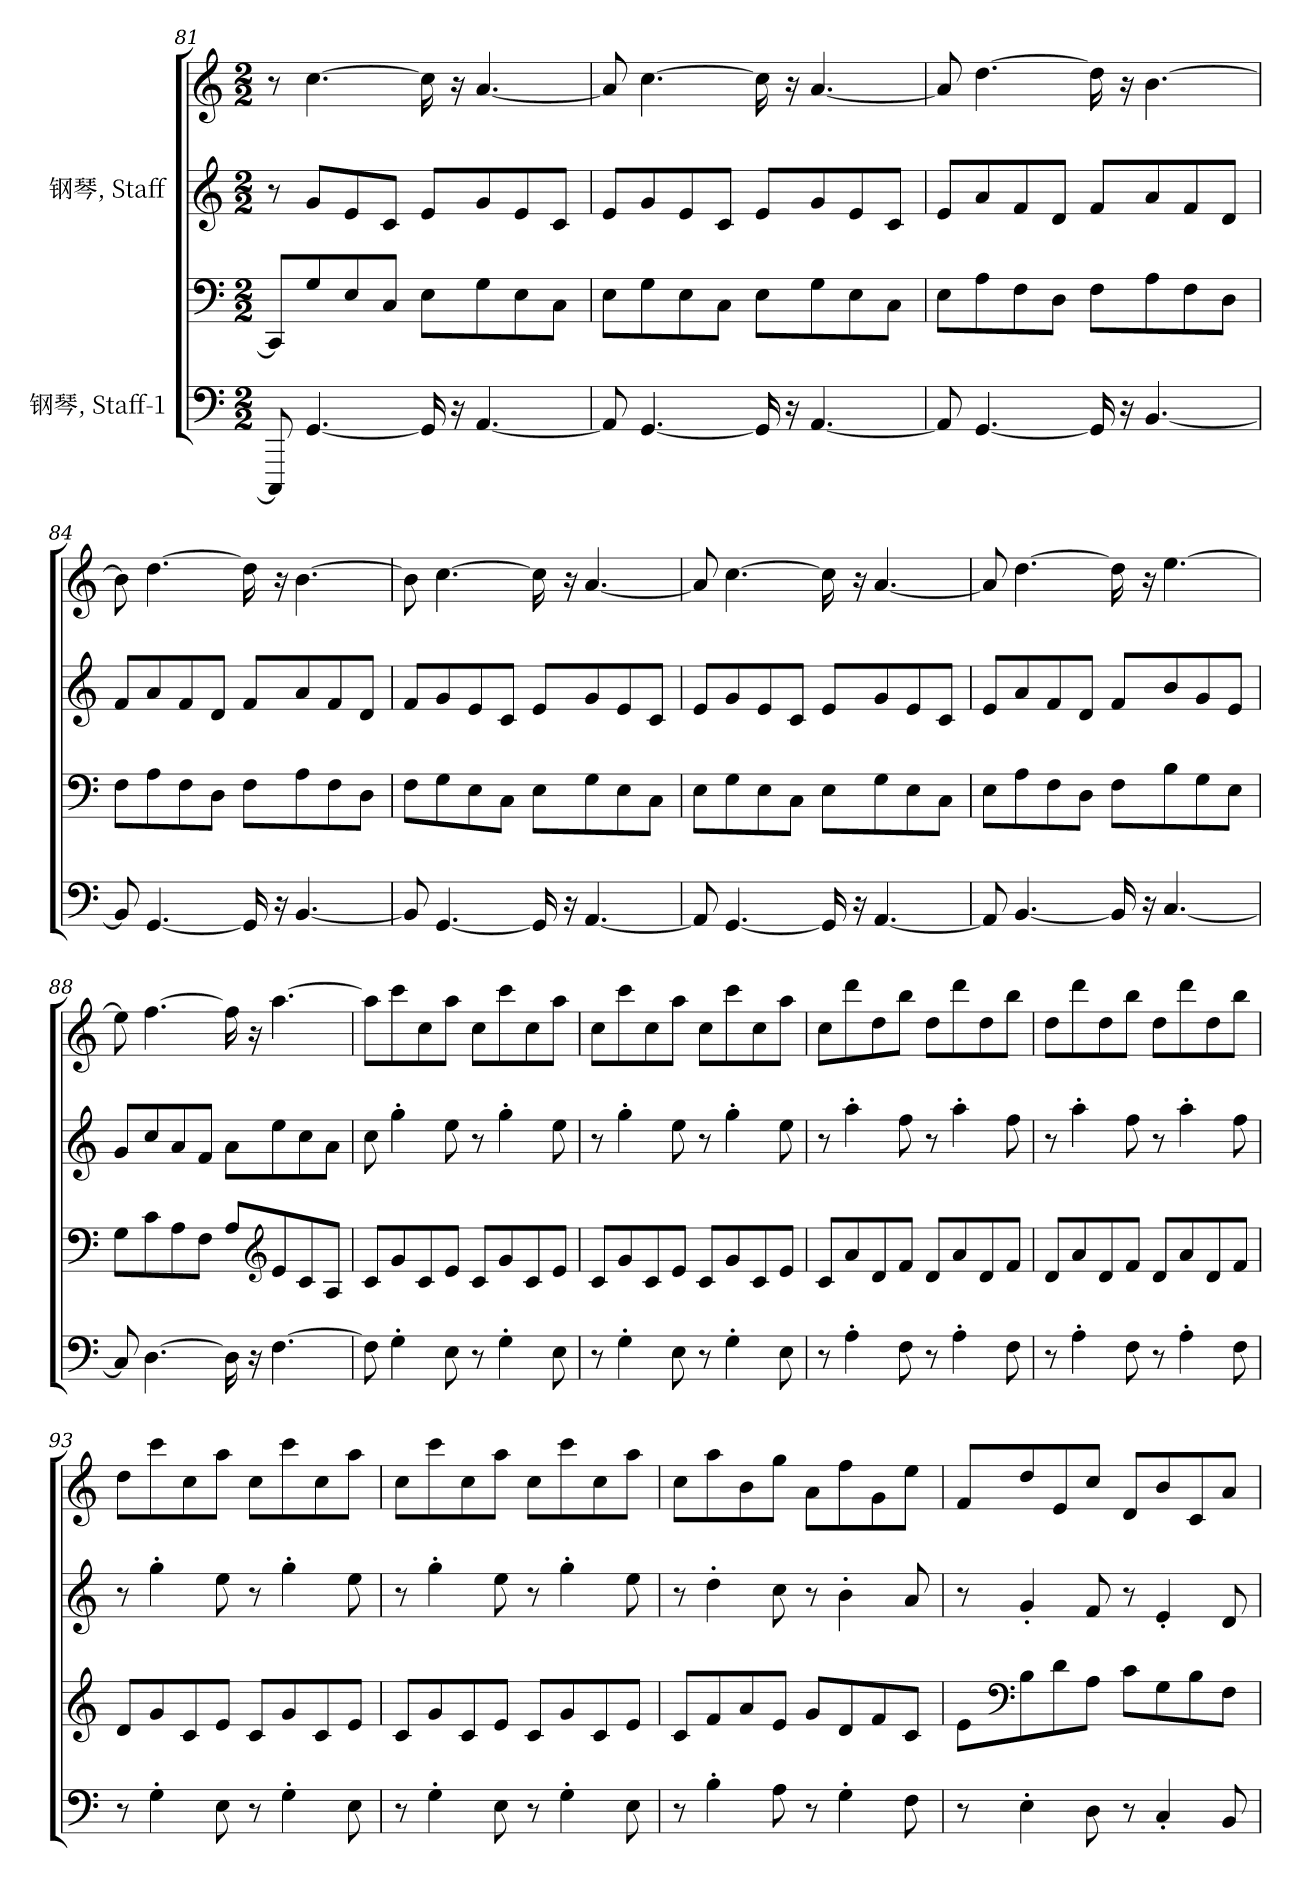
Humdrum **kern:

**kern	**kern	**kern	**kern
*part2	*part2	*part1	*part1
*staff4	*staff3	*staff2	*staff1
*I"钢琴, Staff-1	*	*I"钢琴, Staff	*
*clefF4	*clefF4	*clefG2	*clefG2
*k[]	*k[]	*k[]	*k[]
*M2/2	*M2/2	*M2/2	*M2/2
=81	=81	=81	=81
8CCC/]	8CC/L]	8r	8r
[4.GG/	8G/	8g/L	[4.cc\
.	8E/	8e/	.
.	8C/J	8c/J	.
16GG/]	8E\L	8e/L	16cc\]
16r	.	.	16r
[4.AA/	8G\	8g/	[4.a/
.	8E\	8e/	.
.	8C\J	8c/J	.
!!LO:LB:g=z
=82	=82	=82	=82
8AA/]	8E\L	8e/L	8a/]
[4.GG/	8G\	8g/	[4.cc\
.	8E\	8e/	.
.	8C\J	8c/J	.
16GG/]	8E\L	8e/L	16cc\]
16r	.	.	16r
[4.AA/	8G\	8g/	[4.a/
.	8E\	8e/	.
.	8C\J	8c/J	.
=83	=83	=83	=83
8AA/]	8E\L	8e/L	8a/]
[4.GG/	8A\	8a/	[4.dd\
.	8F\	8f/	.
.	8D\J	8d/J	.
16GG/]	8F\L	8f/L	16dd\]
16r	.	.	16r
[4.BB/	8A\	8a/	[4.b\
.	8F\	8f/	.
.	8D\J	8d/J	.
=84	=84	=84	=84
8BB/]	8F\L	8f/L	8b\]
[4.GG/	8A\	8a/	[4.dd\
.	8F\	8f/	.
.	8D\J	8d/J	.
16GG/]	8F\L	8f/L	16dd\]
16r	.	.	16r
[4.BB/	8A\	8a/	[4.b\
.	8F\	8f/	.
.	8D\J	8d/J	.
=85	=85	=85	=85
8BB/]	8F\L	8f/L	8b\]
[4.GG/	8G\	8g/	[4.cc\
.	8E\	8e/	.
.	8C\J	8c/J	.
16GG/]	8E\L	8e/L	16cc\]
16r	.	.	16r
[4.AA/	8G\	8g/	[4.a/
.	8E\	8e/	.
.	8C\J	8c/J	.
!!LO:PB:g=z
=86	=86	=86	=86
8AA/]	8E\L	8e/L	8a/]
[4.GG/	8G\	8g/	[4.cc\
.	8E\	8e/	.
.	8C\J	8c/J	.
16GG/]	8E\L	8e/L	16cc\]
16r	.	.	16r
[4.AA/	8G\	8g/	[4.a/
.	8E\	8e/	.
.	8C\J	8c/J	.
=87	=87	=87	=87
8AA/]	8E\L	8e/L	8a/]
[4.BB/	8A\	8a/	[4.dd\
.	8F\	8f/	.
.	8D\J	8d/J	.
16BB/]	8F\L	8f/L	16dd\]
16r	.	.	16r
[4.C/	8B\	8b/	[4.ee\
.	8G\	8g/	.
.	8E\J	8e/J	.
=88	=88	=88	=88
8C/]	8G\L	8g/L	8ee\]
[4.D\	8c\	8cc/	[4.ff\
.	8A\	8a/	.
.	8F\J	8f/J	.
16D\]	8A/L	8a\L	16ff\]
16r	.	.	16r
*	*clefG2	*	*
[4.F\	8e/	8ee\	[4.aa\
.	8c/	8cc\	.
.	8A/J	8a\J	.
=89	=89	=89	=89
8F\]	8c/L	8cc\	8aa\L]
4G'\	8g/	4gg'\	8ccc\
.	8c/	.	8cc\
8E\	8e/J	8ee\	8aa\J
8r	8c/L	8r	8cc\L
4G'\	8g/	4gg'\	8ccc\
.	8c/	.	8cc\
8E\	8e/J	8ee\	8aa\J
!!LO:LB:g=z
=90	=90	=90	=90
8r	8c/L	8r	8cc\L
4G'\	8g/	4gg'\	8ccc\
.	8c/	.	8cc\
8E\	8e/J	8ee\	8aa\J
8r	8c/L	8r	8cc\L
4G'\	8g/	4gg'\	8ccc\
.	8c/	.	8cc\
8E\	8e/J	8ee\	8aa\J
=91	=91	=91	=91
8r	8c/L	8r	8cc\L
4A'\	8a/	4aa'\	8ddd\
.	8d/	.	8dd\
8F\	8f/J	8ff\	8bb\J
8r	8d/L	8r	8dd\L
4A'\	8a/	4aa'\	8ddd\
.	8d/	.	8dd\
8F\	8f/J	8ff\	8bb\J
=92	=92	=92	=92
8r	8d/L	8r	8dd\L
4A'\	8a/	4aa'\	8ddd\
.	8d/	.	8dd\
8F\	8f/J	8ff\	8bb\J
8r	8d/L	8r	8dd\L
4A'\	8a/	4aa'\	8ddd\
.	8d/	.	8dd\
8F\	8f/J	8ff\	8bb\J
=93	=93	=93	=93
8r	8d/L	8r	8dd\L
4G'\	8g/	4gg'\	8ccc\
.	8c/	.	8cc\
8E\	8e/J	8ee\	8aa\J
8r	8c/L	8r	8cc\L
4G'\	8g/	4gg'\	8ccc\
.	8c/	.	8cc\
8E\	8e/J	8ee\	8aa\J
=94	=94	=94	=94
8r	8c/L	8r	8cc\L
4G'\	8g/	4gg'\	8ccc\
.	8c/	.	8cc\
8E\	8e/J	8ee\	8aa\J
8r	8c/L	8r	8cc\L
4G'\	8g/	4gg'\	8ccc\
.	8c/	.	8cc\
8E\	8e/J	8ee\	8aa\J
!!LO:LB:g=z
=95	=95	=95	=95
8r	8c/L	8r	8cc\L
4B'\	8f/	4dd'\	8aa\
.	8a/	.	8b\
8A\	8e/J	8cc\	8gg\J
8r	8g/L	8r	8a\L
4G'\	8d/	4b'\	8ff\
.	8f/	.	8g\
8F\	8c/J	8a/	8ee\J
=96	=96	=96	=96
8r	8e\L	8r	8f/L
*	*clefF4	*	*
4E'\	8B\	4g'/	8dd/
.	8d\	.	8e/
8D\	8A\J	8f/	8cc/J
8r	8c\L	8r	8d/L
4C'/	8G\	4e'/	8b/
.	8B\	.	8c/
8BB/	8F\J	8d/	8a/J
=	=	=	=
*-	*-	*-	*-
